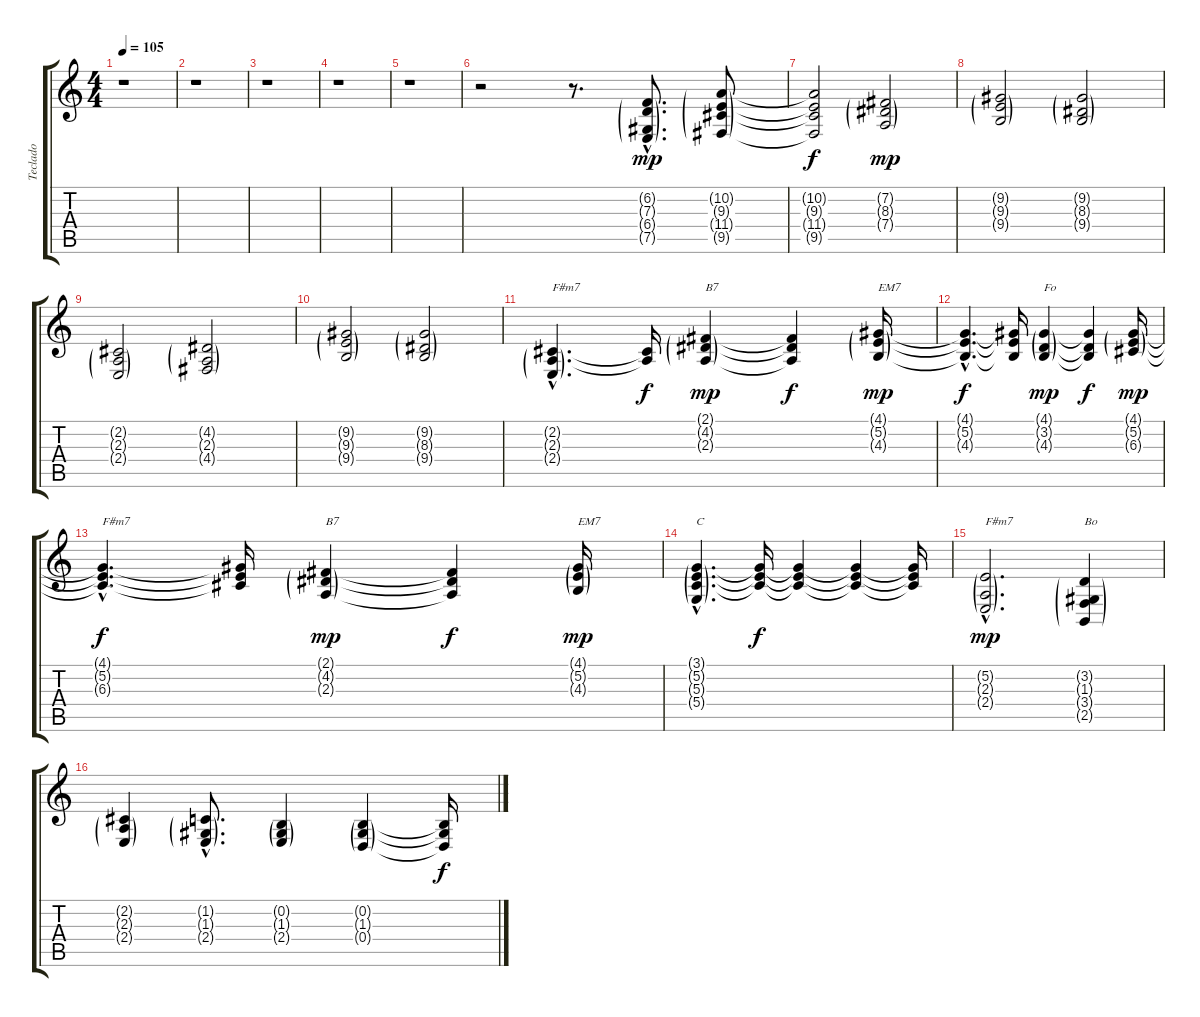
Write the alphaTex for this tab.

\track ("Teclado" "Teclado") {instrument stringensemble1}
\staff {score tabs}
\tuning (E4 B3 G3 D3 A2 E2) {hide}
\ts (4 4)
\tempo 105
\clef g2
\ks c
r.1{dy mp} |
r.1 |
r.1 |
r.1 |
r.1 |
r.2 r.8{d} (6.2{g hac} 7.3{g hac} 6.4{g hac} 7.5{g hac}).8{d} (10.2{g} 9.3{g} 11.4{g} 9.5{g}).8 |
(10.2{t} 9.3{t} 11.4{t} 9.5{t}).2{dy f} (7.2{g} 8.3{g} 7.4{g}).2{dy mp} |
(9.2{g} 9.3{g} 9.4{g}).2 (9.2{g} 8.3{g} 9.4{g}).2 |
(2.2{g} 2.3{g} 2.4{g}).2 (4.2{g} 2.3{g} 4.4{g}).2 |
(9.2{g} 9.3{g} 9.4{g}).2 (9.2{g} 8.3{g} 9.4{g}).2 |
(2.2{g hac} 2.3{g hac} 2.4{g hac}).4{d txt "F#m7"} (2.2{t} 2.3{t}).16{dy f} (2.1{g} 4.2{g} 2.3{g}).4{txt "B7" dy mp} (2.1{t} 4.2{t} 2.3{t}).4{dy f} (4.1{g} 5.2{g} 4.3{g}).16{txt "EM7" dy mp} |
(4.1{hac t} 5.2{hac t} 4.3{hac t}).4{d dy f} (4.1{t} 5.2{t} 4.3{t}).16 (4.1{g} 3.2{g} 4.3{g}).4{txt "Fo" dy mp} (4.1{t} 3.2{t} 4.3{t}).4{dy f} (4.1{g} 5.2{g} 6.3{g}).16{dy mp} |
(4.1{hac t} 5.2{hac t} 6.3{hac t}).4{d txt "F#m7" dy f} (4.1{t} 5.2{t} 6.3{t}).16 (2.1{g} 4.2{g} 2.3{g}).4{txt "B7" dy mp} (2.1{t} 4.2{t} 2.3{t}).4{dy f} (4.1{g} 5.2{g} 4.3{g}).16{txt "EM7" dy mp} |
(3.1{g hac} 5.2{g hac} 5.3{g hac} 5.4{g hac}).4{d txt "C"} (3.1{t} 5.2{t} 5.3{t}).16{dy f} (3.1{t} 5.2{t} 5.3{t}).4 (3.1{t} 5.2{t} 5.3{t}).4 (3.1{t} 5.2{t} 5.3{t}).16 |
(5.2{g hac} 2.3{g hac} 2.4{g hac}).2{d txt "F#m7" dy mp} (3.2{g} 1.3{g} 3.4{g} 2.5{g}).4{txt "Bo"} |
(2.2{g} 2.3{g} 2.4{g}).4 (1.2{g hac} 1.3{g hac} 2.4{g hac}).8{d} (0.2{g} 1.3{g} 2.4{g}).4 (0.2{g} 1.3{g} 0.4{g}).4 (0.2{t} 1.3{t} 0.4{t}).16{dy f}
